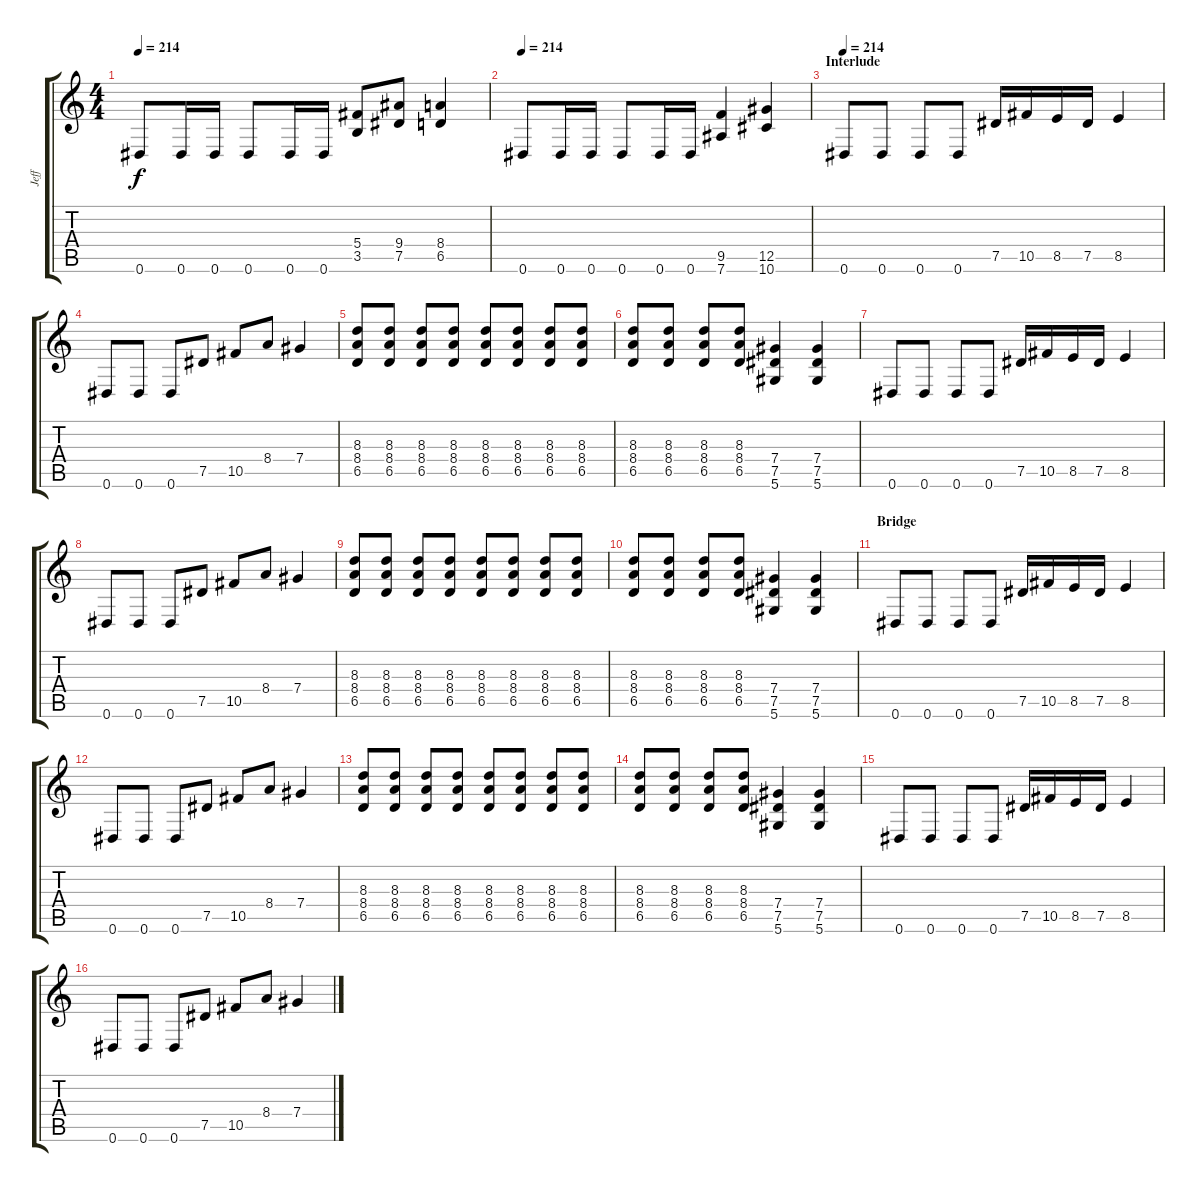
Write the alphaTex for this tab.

\track ("Jeff" "Jeff") {instrument distortionguitar}
\staff {score tabs}
\tuning (Eb4 Bb3 Gb3 Db3 Ab2 Eb2) {hide}
\ts (4 4)
\tempo 214
\clef g2
\ks c
0.6.8{dy f} 0.6.16 0.6.16 0.6.8 0.6.16 0.6.16 (5.4 3.5).8 (9.4 7.5).8 (8.4 6.5).4 |
\tempo 214
0.6.8 0.6.16 0.6.16 0.6.8 0.6.16 0.6.16 (9.5 7.6).4 (12.5 10.6).4 |
\section ("" "Interlude")
\tempo 214
0.6.8 0.6.8 0.6.8 0.6.8 7.5.16 10.5.16 8.5.16 7.5.16 8.5.4 |
0.6.8 0.6.8 0.6.8 7.5.8 10.5.8 8.4.8 7.4.4 |
(8.3 8.4 6.5).8 (8.3 8.4 6.5).8 (8.3 8.4 6.5).8 (8.3 8.4 6.5).8 (8.3 8.4 6.5).8 (8.3 8.4 6.5).8 (8.3 8.4 6.5).8 (8.3 8.4 6.5).8 |
(8.3 8.4 6.5).8 (8.3 8.4 6.5).8 (8.3 8.4 6.5).8 (8.3 8.4 6.5).8 (7.4 7.5 5.6).4 (7.4 7.5 5.6).4 |
0.6.8 0.6.8 0.6.8 0.6.8 7.5.16 10.5.16 8.5.16 7.5.16 8.5.4 |
0.6.8 0.6.8 0.6.8 7.5.8 10.5.8 8.4.8 7.4.4 |
(8.3 8.4 6.5).8 (8.3 8.4 6.5).8 (8.3 8.4 6.5).8 (8.3 8.4 6.5).8 (8.3 8.4 6.5).8 (8.3 8.4 6.5).8 (8.3 8.4 6.5).8 (8.3 8.4 6.5).8 |
(8.3 8.4 6.5).8 (8.3 8.4 6.5).8 (8.3 8.4 6.5).8 (8.3 8.4 6.5).8 (7.4 7.5 5.6).4 (7.4 7.5 5.6).4 |
\section ("" "Bridge")
0.6.8 0.6.8 0.6.8 0.6.8 7.5.16 10.5.16 8.5.16 7.5.16 8.5.4 |
0.6.8 0.6.8 0.6.8 7.5.8 10.5.8 8.4.8 7.4.4 |
(8.3 8.4 6.5).8 (8.3 8.4 6.5).8 (8.3 8.4 6.5).8 (8.3 8.4 6.5).8 (8.3 8.4 6.5).8 (8.3 8.4 6.5).8 (8.3 8.4 6.5).8 (8.3 8.4 6.5).8 |
(8.3 8.4 6.5).8 (8.3 8.4 6.5).8 (8.3 8.4 6.5).8 (8.3 8.4 6.5).8 (7.4 7.5 5.6).4 (7.4 7.5 5.6).4 |
0.6.8 0.6.8 0.6.8 0.6.8 7.5.16 10.5.16 8.5.16 7.5.16 8.5.4 |
0.6.8 0.6.8 0.6.8 7.5.8 10.5.8 8.4.8 7.4.4
